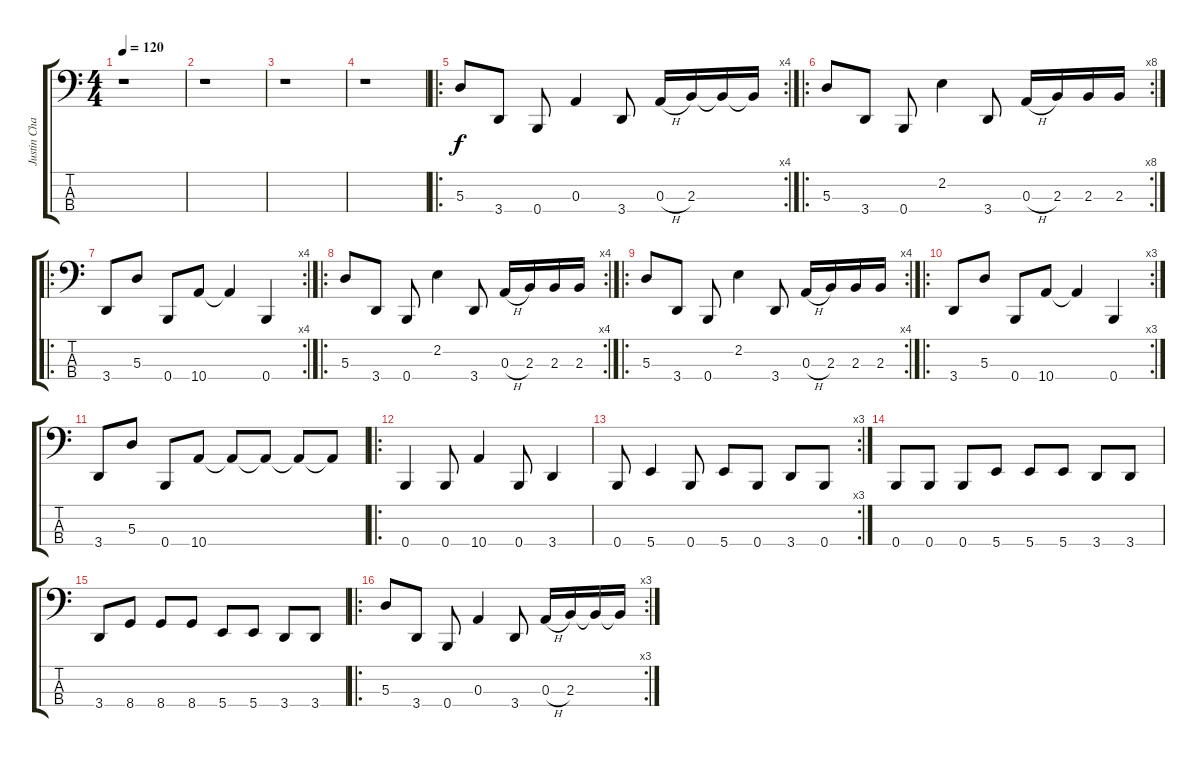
\track ("Justin Chancellor (Drop B)" "Justin Cha") {instrument electricbassfinger}
\staff {score tabs}
\tuning (G2 D2 A1 B0) {hide}
\ts (4 4)
\tempo 120
\clef f4
\ks c
r.1{dy f instrument electricbassfinger} |
r.1 |
r.1 |
r.1 |
\ro
\rc 4
5.3.8 3.4.8 0.4.8 0.3.4 3.4.8 0.3{h}.16 2.3.16 2.3{t}.16 2.3{t}.16 |
\ro
\rc 8
5.3.8 3.4.8 0.4.8 2.2.4 3.4.8 0.3{h}.16 2.3.16 2.3.16 2.3.16 |
\ro
\rc 4
3.4.8 5.3.8 0.4.8 10.4.8 10.4{t}.4 0.4.4 |
\ro
\rc 4
5.3.8 3.4.8 0.4.8 2.2.4 3.4.8 0.3{h}.16 2.3.16 2.3.16 2.3.16 |
\ro
\rc 4
5.3.8 3.4.8 0.4.8 2.2.4 3.4.8 0.3{h}.16 2.3.16 2.3.16 2.3.16 |
\ro
\rc 3
3.4.8 5.3.8 0.4.8 10.4.8 10.4{t}.4 0.4.4 |
3.4.8 5.3.8 0.4.8 10.4.8 10.4{t}.8 10.4{t}.8 10.4{t}.8 10.4{t}.8 |
\ro
0.4.4 0.4.8 10.4.4 0.4.8 3.4.4 |
\rc 3
0.4.8 5.4.4 0.4.8 5.4.8 0.4.8 3.4.8 0.4.8 |
0.4.8 0.4.8 0.4.8 5.4.8 5.4.8 5.4.8 3.4.8 3.4.8 |
3.4.8 8.4.8 8.4.8 8.4.8 5.4.8 5.4.8 3.4.8 3.4.8 |
\ro
\rc 3
5.3.8 3.4.8 0.4.8 0.3.4 3.4.8 0.3{h}.16 2.3.16 2.3{t}.16 2.3{t}.16
